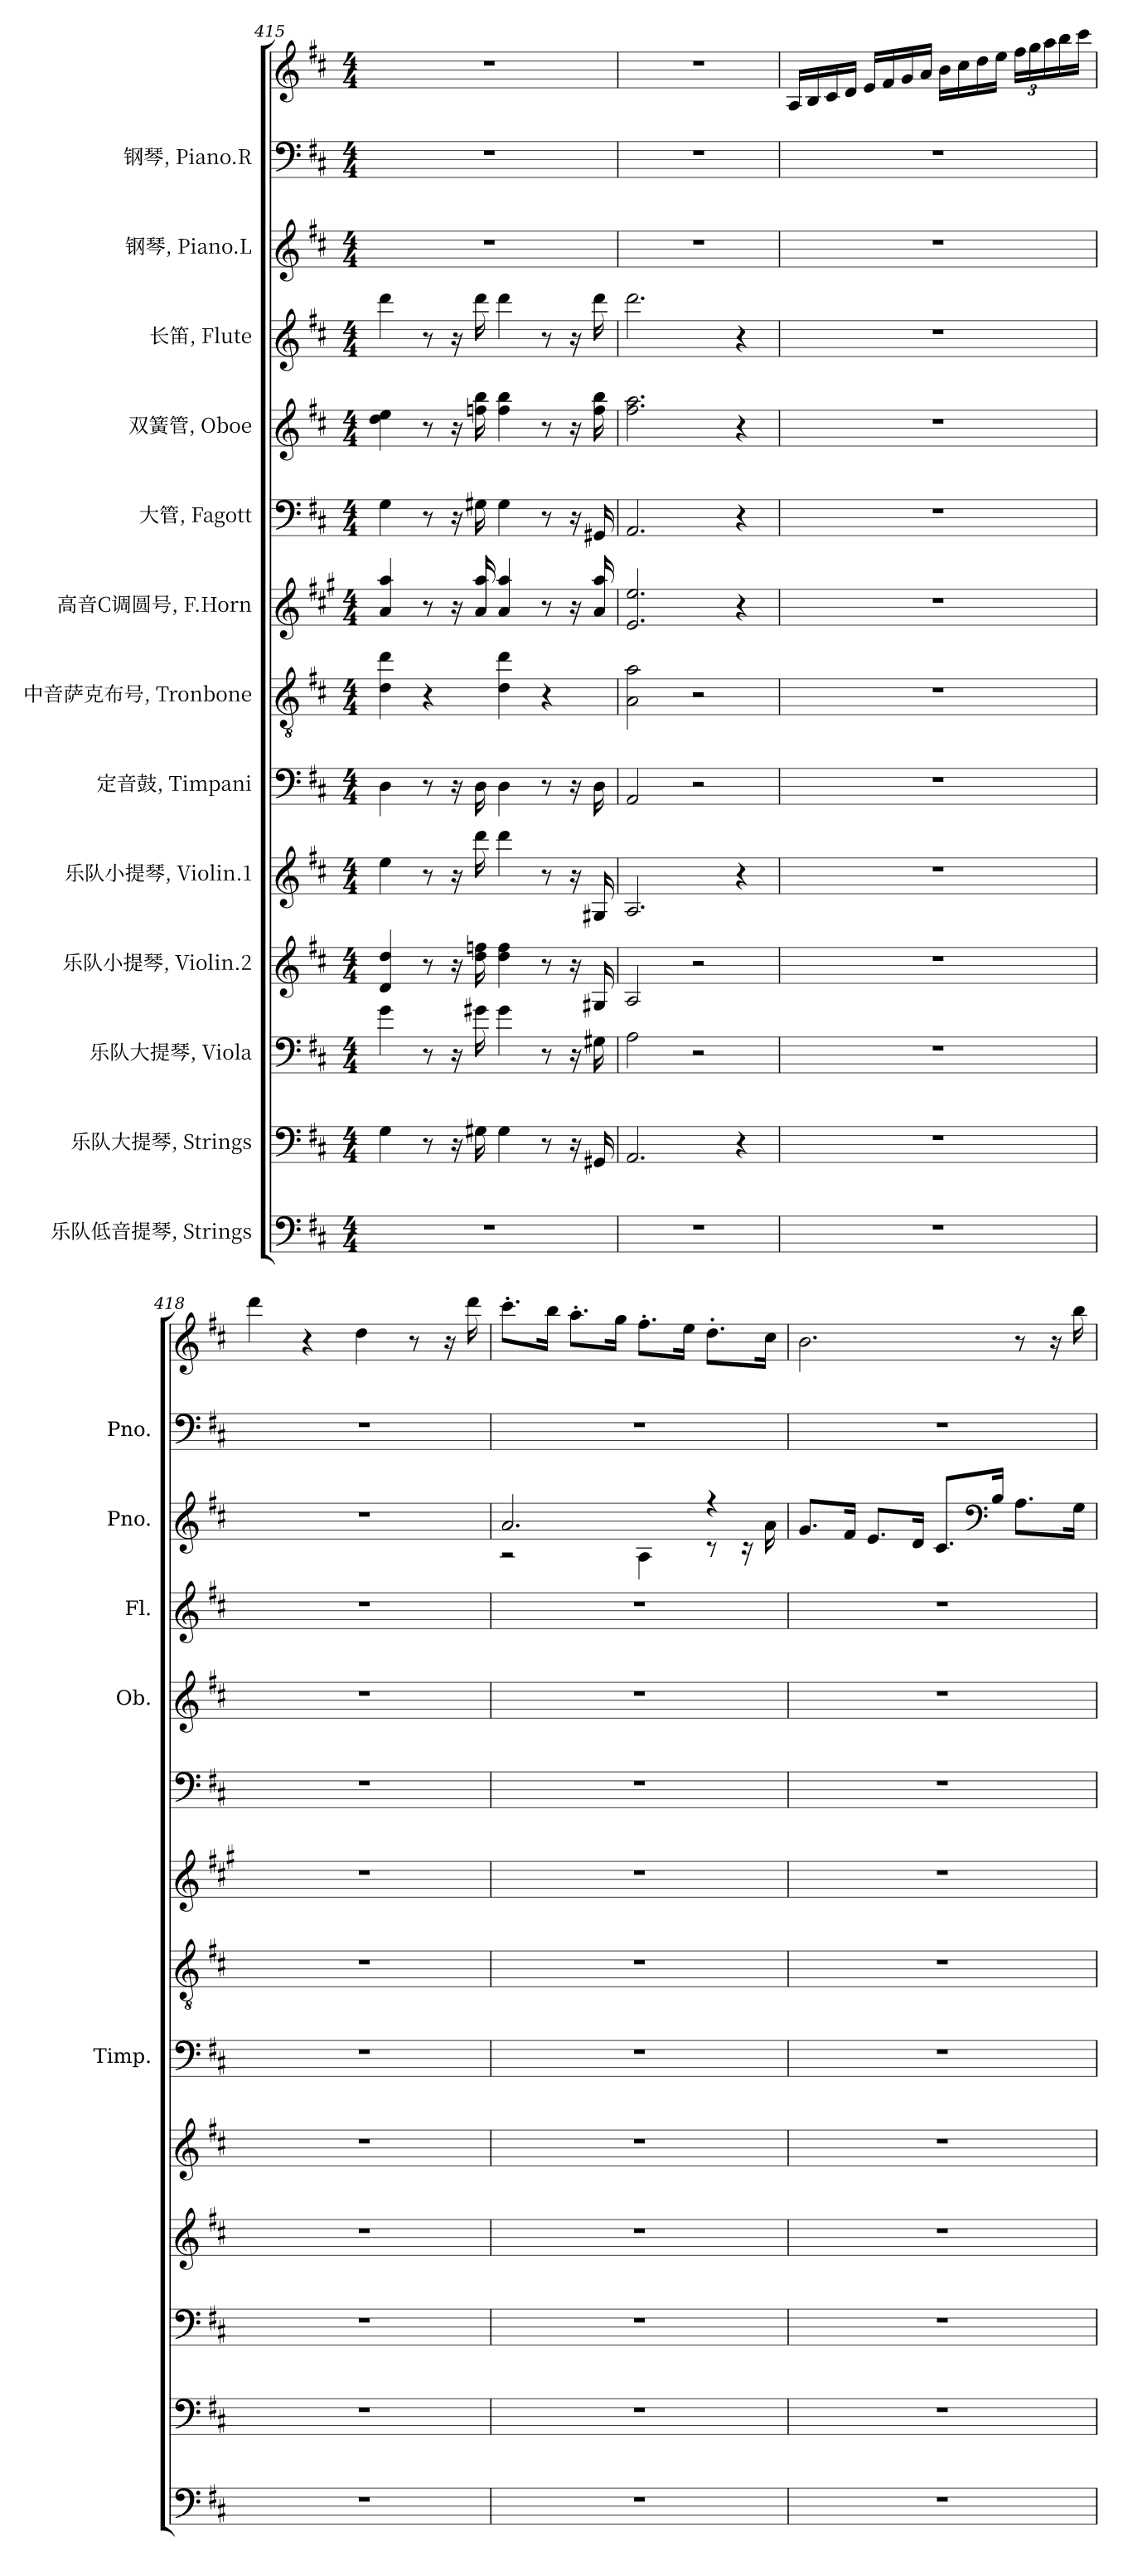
**kern	**kern	**kern	**kern	**kern	**kern	**kern	**kern	**kern	**kern	**kern	**kern	**kern	**kern
*part13	*part12	*part11	*part10	*part9	*part8	*part7	*part6	*part5	*part4	*part3	*part2	*part1	*part1
*staff14	*staff13	*staff12	*staff11	*staff10	*staff9	*staff8	*staff7	*staff6	*staff5	*staff4	*staff3	*staff2	*staff1
*I"乐队低音提琴, Strings	*I"乐队大提琴, Strings	*I"乐队大提琴, Viola	*I"乐队小提琴, Violin.2	*I"乐队小提琴, Violin.1	*I"定音鼓, Timpani	*I"中音萨克布号, Tronbone	*I"高音C调圆号, F.Horn	*I"大管, Fagott	*I"双簧管, Oboe	*I"长笛, Flute	*I"钢琴, Piano.L	*I"钢琴, Piano.R	*
*	*	*	*	*	*I'Timp.	*	*	*	*I'Ob.	*I'Fl.	*I'Pno.	*I'Pno.	*
!!LO:PB:g=z
*clefF4	*clefF4	*clefF4	*clefG2	*clefG2	*clefF4	*clefGv2	*clefG2	*clefF4	*clefG2	*clefG2	*clefG2	*clefF4	*clefG2
*ITrd7c12	*	*	*	*	*	*	*ITrd4c7	*	*	*	*	*	*
*k[f#c#]	*k[f#c#]	*k[f#c#]	*k[f#c#]	*k[f#c#]	*k[f#c#]	*k[f#c#]	*k[f#c#]	*k[f#c#]	*k[f#c#]	*k[f#c#]	*k[f#c#]	*k[f#c#]	*k[f#c#]
*M4/4	*M4/4	*M4/4	*M4/4	*M4/4	*M4/4	*M4/4	*M4/4	*M4/4	*M4/4	*M4/4	*M4/4	*M4/4	*M4/4
=415	=415	=415	=415	=415	=415	=415	=415	=415	=415	=415	=415	=415	=415
1r	4G\	4g\	4d/ 4dd/	4ee\	4D\	4d\ 4dd\	4d/ 4dd/	4G\	4dd\ 4ee\	4ddd\	1r	1r	1r
.	8r	8r	8r	8r	8r	4r	8r	8r	8r	8r	.	.	.
.	16r	16r	16r	16r	16r	.	16r	16r	16r	16r	.	.	.
.	16G#X\	16g#X\	16dd\ 16ffn\	16ddd\	16D\	.	16d/ 16dd/	16G#X\	16ffn\ 16bb\	16ddd\	.	.	.
.	4G#\	4g#\	4dd\ 4ff\	4ddd\	4D\	4d\ 4dd\	4d/ 4dd/	4G#\	4ff\ 4bb\	4ddd\	.	.	.
.	8r	8r	8r	8r	8r	4r	8r	8r	8r	8r	.	.	.
.	16r	16r	16r	16r	16r	.	16r	16r	16r	16r	.	.	.
.	16GG#X/	16G#X\	16G#X/	16G#X/	16D\	.	16d/ 16dd/	16GG#X/	16ff\ 16bb\	16ddd\	.	.	.
=416	=416	=416	=416	=416	=416	=416	=416	=416	=416	=416	=416	=416	=416
*	*	*	*	*	*	*	*	*	*	*	*	*	*MM100
1r	2.AA/	2A\	2A/	2.A/	2AA/	2A\ 2a\	2.A/ 2.a/	2.AA/	2.ff#\ 2.aa\	2.ddd\	1r	1r	1r
.	.	2r	2r	.	2r	2r	.	.	.	.	.	.	.
.	4r	.	.	4r	.	.	4r	4r	4r	4r	.	.	.
=417	=417	=417	=417	=417	=417	=417	=417	=417	=417	=417	=417	=417	=417
*	*	*	*	*	*	*	*	*	*	*	*	*	*MM120
1r	1r	1r	1r	1r	1r	1r	1r	1r	1r	1r	1r	1r	16A/LL
.	.	.	.	.	.	.	.	.	.	.	.	.	16B/
.	.	.	.	.	.	.	.	.	.	.	.	.	16c#/
.	.	.	.	.	.	.	.	.	.	.	.	.	16d/JJ
.	.	.	.	.	.	.	.	.	.	.	.	.	16e/LL
.	.	.	.	.	.	.	.	.	.	.	.	.	16f#/
.	.	.	.	.	.	.	.	.	.	.	.	.	16g/
.	.	.	.	.	.	.	.	.	.	.	.	.	16a/JJ
.	.	.	.	.	.	.	.	.	.	.	.	.	16b\LL
.	.	.	.	.	.	.	.	.	.	.	.	.	16cc#\
.	.	.	.	.	.	.	.	.	.	.	.	.	16dd\
.	.	.	.	.	.	.	.	.	.	.	.	.	16ee\JJ
*	*	*	*	*	*	*	*	*	*	*	*	*	*Xbrackettup
.	.	.	.	.	.	.	.	.	.	.	.	.	24ff#\LL
.	.	.	.	.	.	.	.	.	.	.	.	.	24gg\
.	.	.	.	.	.	.	.	.	.	.	.	.	24aa\
.	.	.	.	.	.	.	.	.	.	.	.	.	16bb\
.	.	.	.	.	.	.	.	.	.	.	.	.	16ccc#\JJ
!!LO:PB:g=z
=418	=418	=418	=418	=418	=418	=418	=418	=418	=418	=418	=418	=418	=418
1r	1r	1r	1r	1r	1r	1r	1r	1r	1r	1r	1r	1r	4ddd\
.	.	.	.	.	.	.	.	.	.	.	.	.	4r
.	.	.	.	.	.	.	.	.	.	.	.	.	4dd\
.	.	.	.	.	.	.	.	.	.	.	.	.	8r
.	.	.	.	.	.	.	.	.	.	.	.	.	16r
.	.	.	.	.	.	.	.	.	.	.	.	.	16ddd\
=419	=419	=419	=419	=419	=419	=419	=419	=419	=419	=419	=419	=419	=419
*	*	*	*	*	*	*	*	*	*	*	*^	*	*
1r	1r	1r	1r	1r	1r	1r	1r	1r	1r	1r	2.a/	2r	1r	8.ccc#'\L
.	.	.	.	.	.	.	.	.	.	.	.	.	.	16bb\Jk
.	.	.	.	.	.	.	.	.	.	.	.	.	.	8.aa'\L
.	.	.	.	.	.	.	.	.	.	.	.	.	.	16gg\Jk
.	.	.	.	.	.	.	.	.	.	.	.	4A\	.	8.ff#'\L
.	.	.	.	.	.	.	.	.	.	.	.	.	.	16ee\Jk
.	.	.	.	.	.	.	.	.	.	.	4r	8r	.	8.dd'\L
.	.	.	.	.	.	.	.	.	.	.	.	16r	.	.
.	.	.	.	.	.	.	.	.	.	.	.	16a\	.	16cc#\Jk
*	*	*	*	*	*	*	*	*	*	*	*v	*v	*	*
=420	=420	=420	=420	=420	=420	=420	=420	=420	=420	=420	=420	=420	=420
1r	1r	1r	1r	1r	1r	1r	1r	1r	1r	1r	8.g/L	1r	2.b\
.	.	.	.	.	.	.	.	.	.	.	16f#/Jk	.	.
.	.	.	.	.	.	.	.	.	.	.	8.e/L	.	.
.	.	.	.	.	.	.	.	.	.	.	16d/Jk	.	.
.	.	.	.	.	.	.	.	.	.	.	8.c#/L	.	.
*	*	*	*	*	*	*	*	*	*	*	*clefF4	*	*
.	.	.	.	.	.	.	.	.	.	.	16B/Jk	.	.
.	.	.	.	.	.	.	.	.	.	.	8.A\L	.	8r
.	.	.	.	.	.	.	.	.	.	.	.	.	16r
.	.	.	.	.	.	.	.	.	.	.	16G\Jk	.	16bb\
=	=	=	=	=	=	=	=	=	=	=	=	=	=
*-	*-	*-	*-	*-	*-	*-	*-	*-	*-	*-	*-	*-	*-
